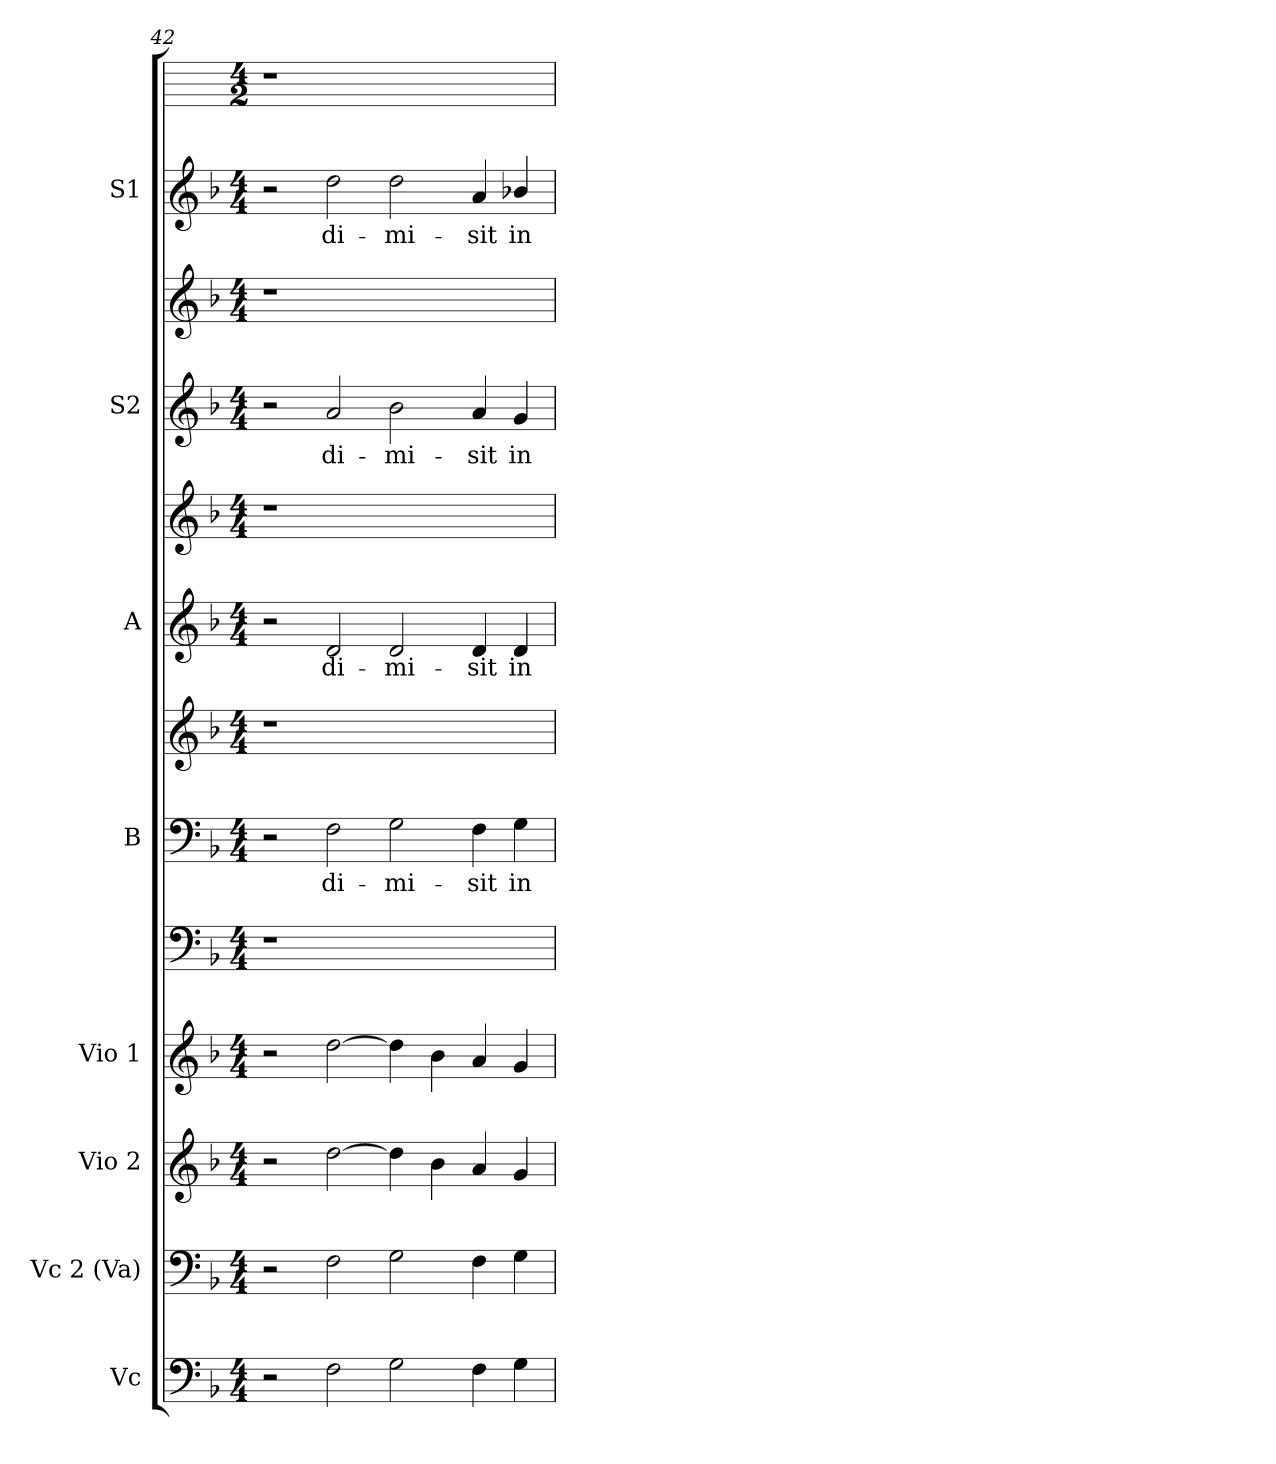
**kern	**kern	**kern	**kern	**kern	**kern	**text	**kern	**kern	**text	**kern	**kern	**text	**kern	**kern	**text	**kern
*part13	*part12	*part11	*part10	*part9	*part8	*part8	*part7	*part6	*part6	*part5	*part4	*part4	*part3	*part2	*part2	*part1
*staff13	*staff12	*staff11	*staff10	*staff9	*staff8	*staff8	*staff7	*staff6	*staff6	*staff5	*staff4	*staff4	*staff3	*staff2	*staff2	*staff1
*I"Vc	*I"Vc 2 (Va)	*I"Vio 2	*I"Vio 1	*	*I"B	*	*	*I"A	*	*	*I"S2	*	*	*I"S1	*	*
*clefF4	*clefF4	*clefG2	*clefG2	*clefF4	*clefF4	*	*clefG2	*clefG2	*	*clefG2	*clefG2	*	*clefG2	*clefG2	*	*
*k[b-]	*k[b-]	*k[b-]	*k[b-]	*k[b-]	*k[b-]	*	*k[b-]	*k[b-]	*	*k[b-]	*k[b-]	*	*k[b-]	*k[b-]	*	*
*M4/4	*M4/4	*M4/4	*M4/4	*M4/4	*M4/4	*	*M4/4	*M4/4	*	*M4/4	*M4/4	*	*M4/4	*M4/4	*	*M4/2
=42	=42	=42	=42	=42	=42	=42	=42	=42	=42	=42	=42	=42	=42	=42	=42	=42
2r	2r	2r	2r	1r	2r	.	1r	2r	.	1r	2r	.	1r	2r	.	1r
2F	2F	[2dd	[2dd	.	2F	di-	.	2d	di-	.	2a	di-	.	2dd	di-	.
2G	2G	4dd]	4dd]	1ryy	2G	-mi-	1ryy	2d	-mi-	1ryy	2b-	-mi-	1ryy	2dd	-mi-	1ryy
.	.	4b-	4b-	.	.	.	.	.	.	.	.	.	.	.	.	.
4F	4F	4a	4a	.	4F\	-sit	.	4d/	-sit	.	4a/	-sit	.	4a/	-sit	.
4G	4G	4g	4g	.	4G\	in-	.	4d/	in-	.	4g/	in-	.	4b-X/	in-	.
=	=	=	=	=	=	=	=	=	=	=	=	=	=	=	=	=
*-	*-	*-	*-	*-	*-	*-	*-	*-	*-	*-	*-	*-	*-	*-	*-	*-
